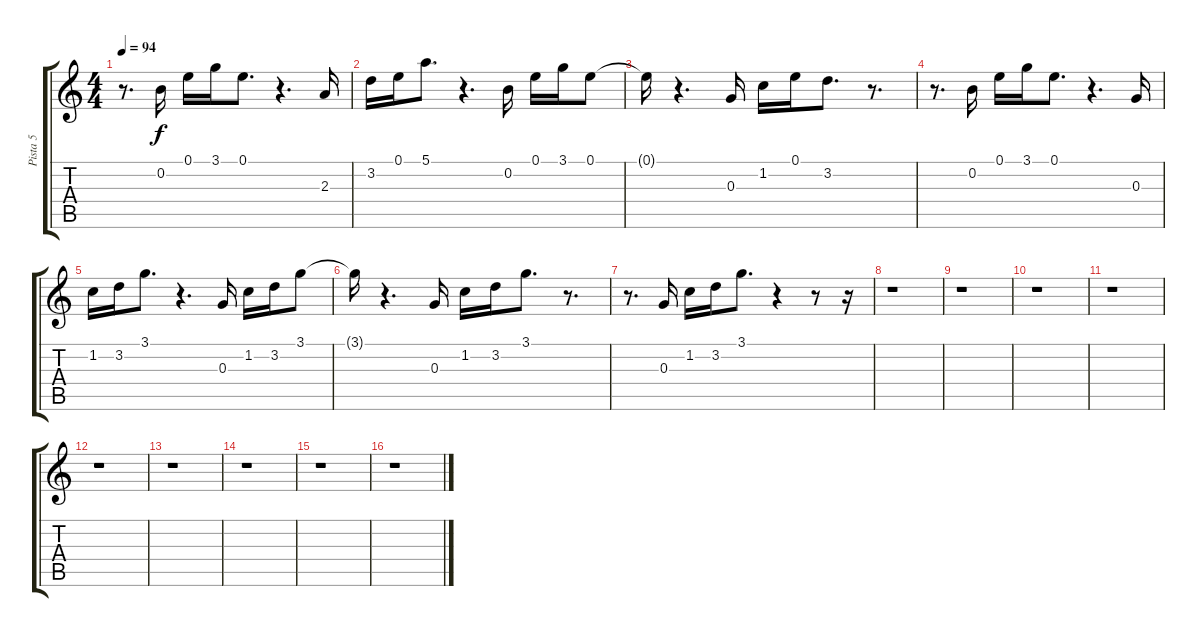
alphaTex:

\track ("Pista 5" "Pista 5") {instrument electricguitarjazz}
\staff {score tabs}
\tuning (E4 B3 G3 D3 A2 E2) {hide}
\ts (4 4)
\tempo 94
\clef g2
\ks c
r.8{d dy f} 0.2.16 0.1.16 3.1.16 0.1.8{d} r.4{d} 2.3.16 |
3.2.16 0.1.16 5.1.8{d} r.4{d} 0.2.16 0.1.16 3.1.16 0.1.8 |
0.1{t}.16 r.4{d} 0.3.16 1.2.16 0.1.16 3.2.8{d} r.8{d} |
r.8{d} 0.2.16 0.1.16 3.1.16 0.1.8{d} r.4{d} 0.3.16 |
1.2.16 3.2.16 3.1.8{d} r.4{d} 0.3.16 1.2.16 3.2.16 3.1.8 |
3.1{t}.16 r.4{d} 0.3.16 1.2.16 3.2.16 3.1.8{d} r.8{d} |
r.8{d} 0.3.16 1.2.16 3.2.16 3.1.8{d} r.4 r.8 r.16 |
r.1 |
r.1 |
r.1 |
r.1 |
r.1 |
r.1 |
r.1 |
r.1 |
r.1
